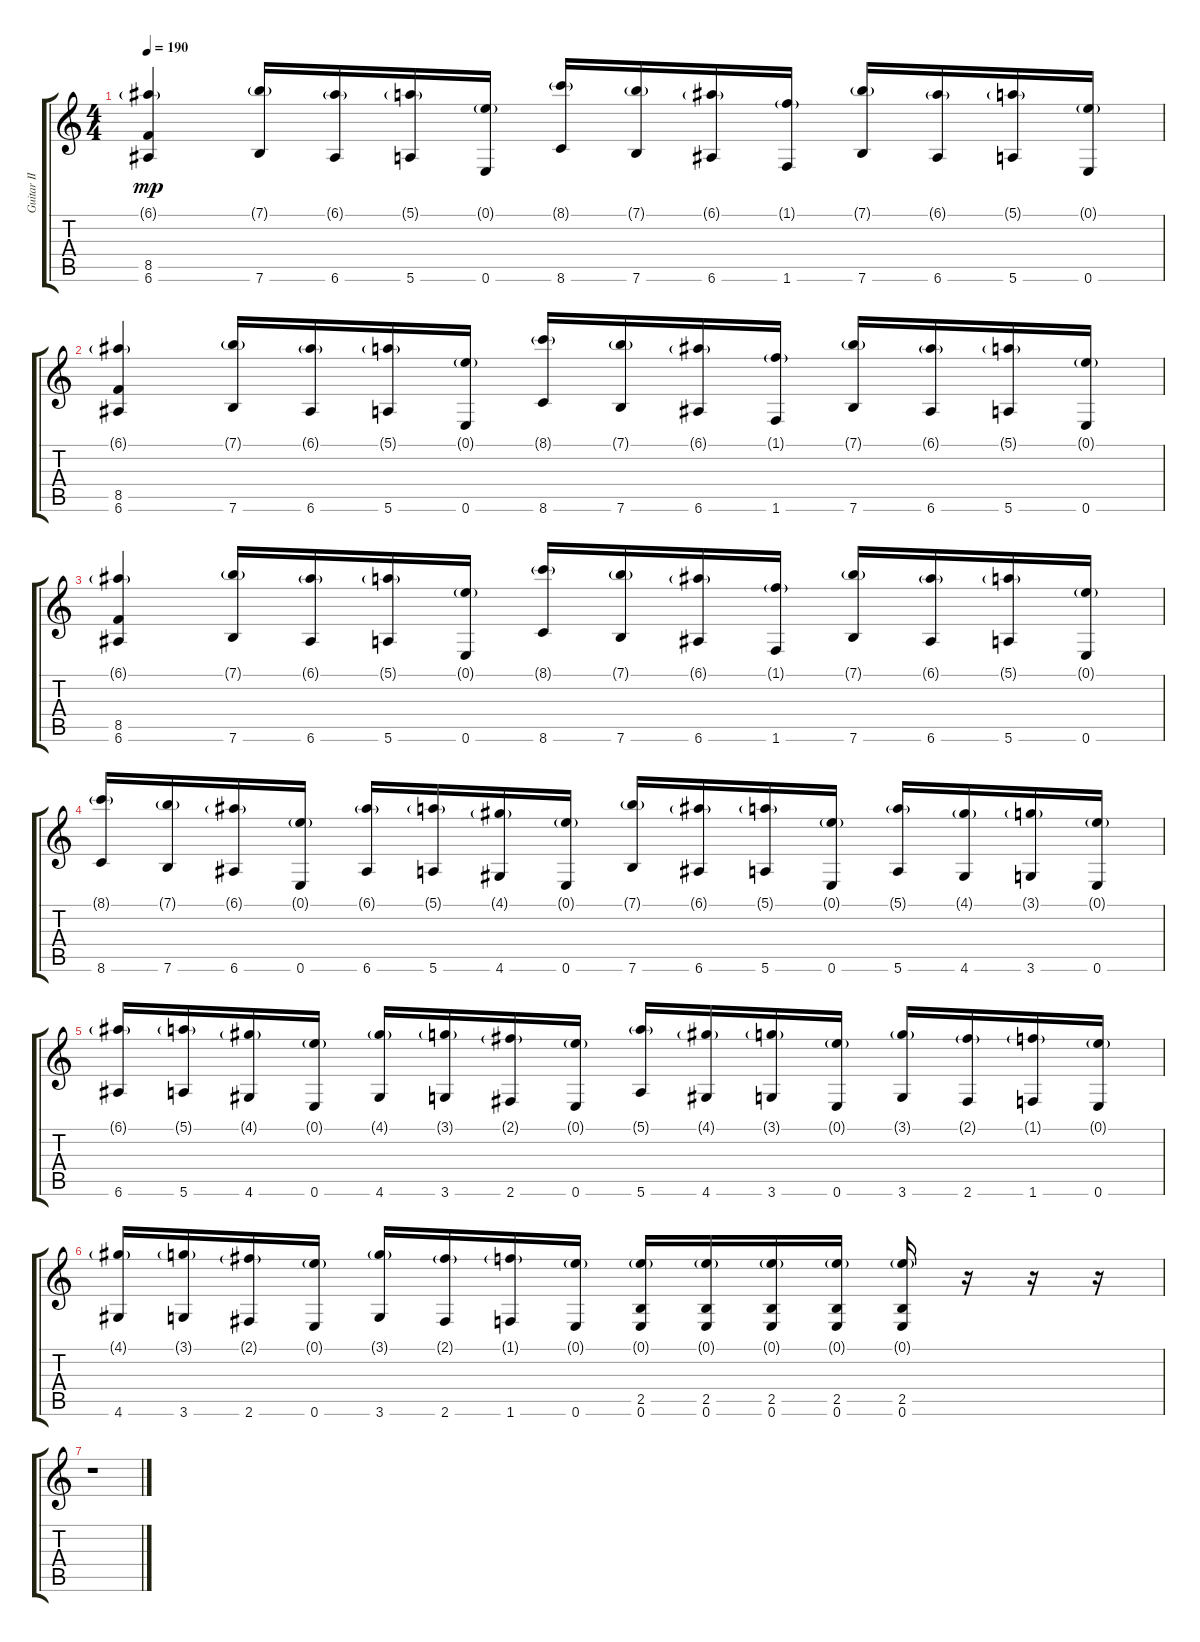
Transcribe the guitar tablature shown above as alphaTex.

\track ("Guitar II" "Guitar II") {instrument distortionguitar}
\staff {score tabs}
\tuning (E4 B3 G3 D3 A2 E2) {hide}
\ts (4 4)
\tempo 190
\clef g2
\ks c
(6.1{g} 8.5 6.6).4{dy mp} (7.1{g} 7.6).16 (6.1{g} 6.6).16 (5.1{g} 5.6).16 (0.1{g} 0.6).16 (8.1{g} 8.6).16 (7.1{g} 7.6).16 (6.1{g} 6.6).16 (1.1{g} 1.6).16 (7.1{g} 7.6).16 (6.1{g} 6.6).16 (5.1{g} 5.6).16 (0.1{g} 0.6).16 |
(6.1{g} 8.5 6.6).4 (7.1{g} 7.6).16 (6.1{g} 6.6).16 (5.1{g} 5.6).16 (0.1{g} 0.6).16 (8.1{g} 8.6).16 (7.1{g} 7.6).16 (6.1{g} 6.6).16 (1.1{g} 1.6).16 (7.1{g} 7.6).16 (6.1{g} 6.6).16 (5.1{g} 5.6).16 (0.1{g} 0.6).16 |
(6.1{g} 8.5 6.6).4 (7.1{g} 7.6).16 (6.1{g} 6.6).16 (5.1{g} 5.6).16 (0.1{g} 0.6).16 (8.1{g} 8.6).16 (7.1{g} 7.6).16 (6.1{g} 6.6).16 (1.1{g} 1.6).16 (7.1{g} 7.6).16 (6.1{g} 6.6).16 (5.1{g} 5.6).16 (0.1{g} 0.6).16 |
(8.1{g} 8.6).16 (7.1{g} 7.6).16 (6.1{g} 6.6).16 (0.1{g} 0.6).16 (6.1{g} 6.6).16 (5.1{g} 5.6).16 (4.1{g} 4.6).16 (0.1{g} 0.6).16 (7.1{g} 7.6).16 (6.1{g} 6.6).16 (5.1{g} 5.6).16 (0.1{g} 0.6).16 (5.1{g} 5.6).16 (4.1{g} 4.6).16 (3.1{g} 3.6).16 (0.1{g} 0.6).16 |
(6.1{g} 6.6).16 (5.1{g} 5.6).16 (4.1{g} 4.6).16 (0.1{g} 0.6).16 (4.1{g} 4.6).16 (3.1{g} 3.6).16 (2.1{g} 2.6).16 (0.1{g} 0.6).16 (5.1{g} 5.6).16 (4.1{g} 4.6).16 (3.1{g} 3.6).16 (0.1{g} 0.6).16 (3.1{g} 3.6).16 (2.1{g} 2.6).16 (1.1{g} 1.6).16 (0.1{g} 0.6).16 |
(4.1{g} 4.6).16 (3.1{g} 3.6).16 (2.1{g} 2.6).16 (0.1{g} 0.6).16 (3.1{g} 3.6).16 (2.1{g} 2.6).16 (1.1{g} 1.6).16 (0.1{g} 0.6).16 (0.1{g} 2.5 0.6).16 (0.1{g} 2.5 0.6).16 (0.1{g} 2.5 0.6).16 (0.1{g} 2.5 0.6).16 (0.1{g} 2.5 0.6).16 r.16 r.16 r.16 |
r.1
